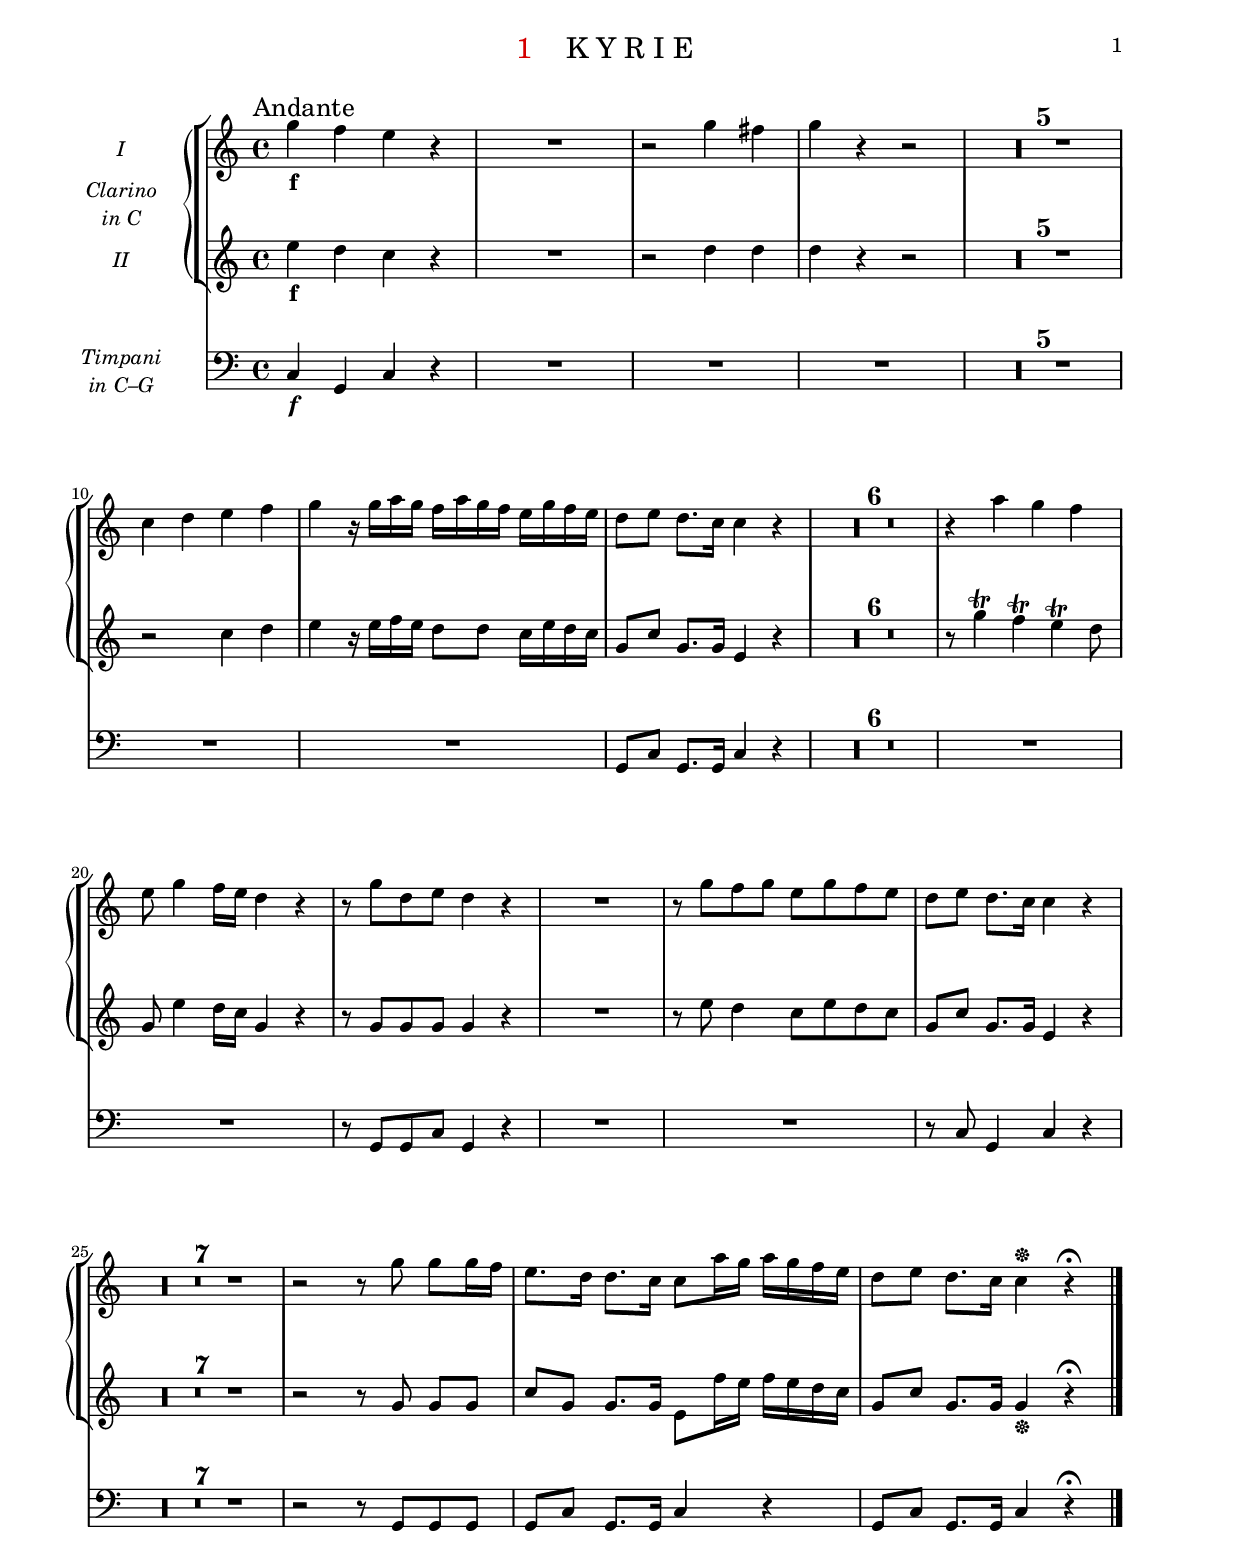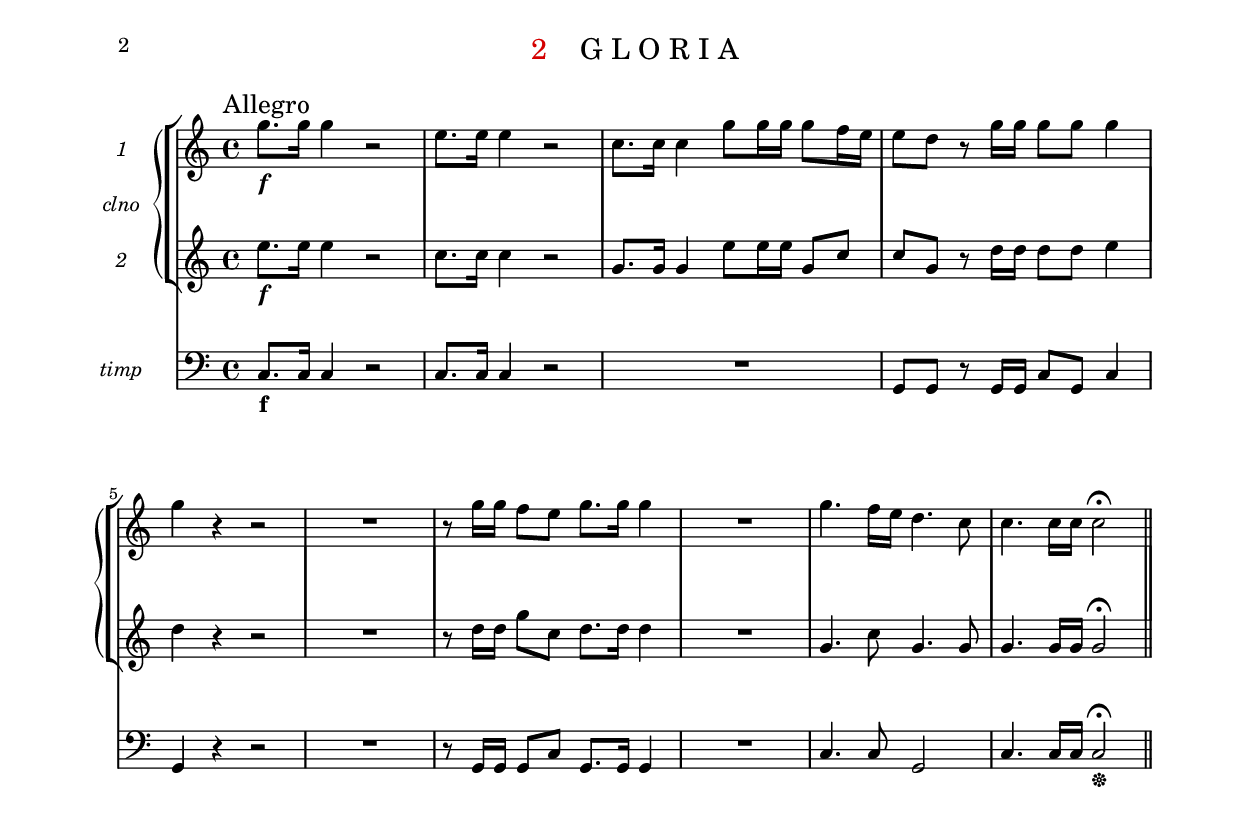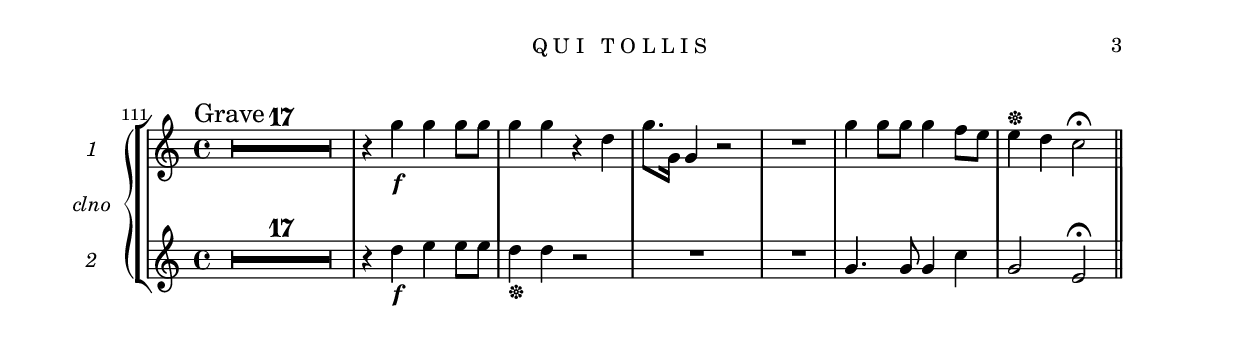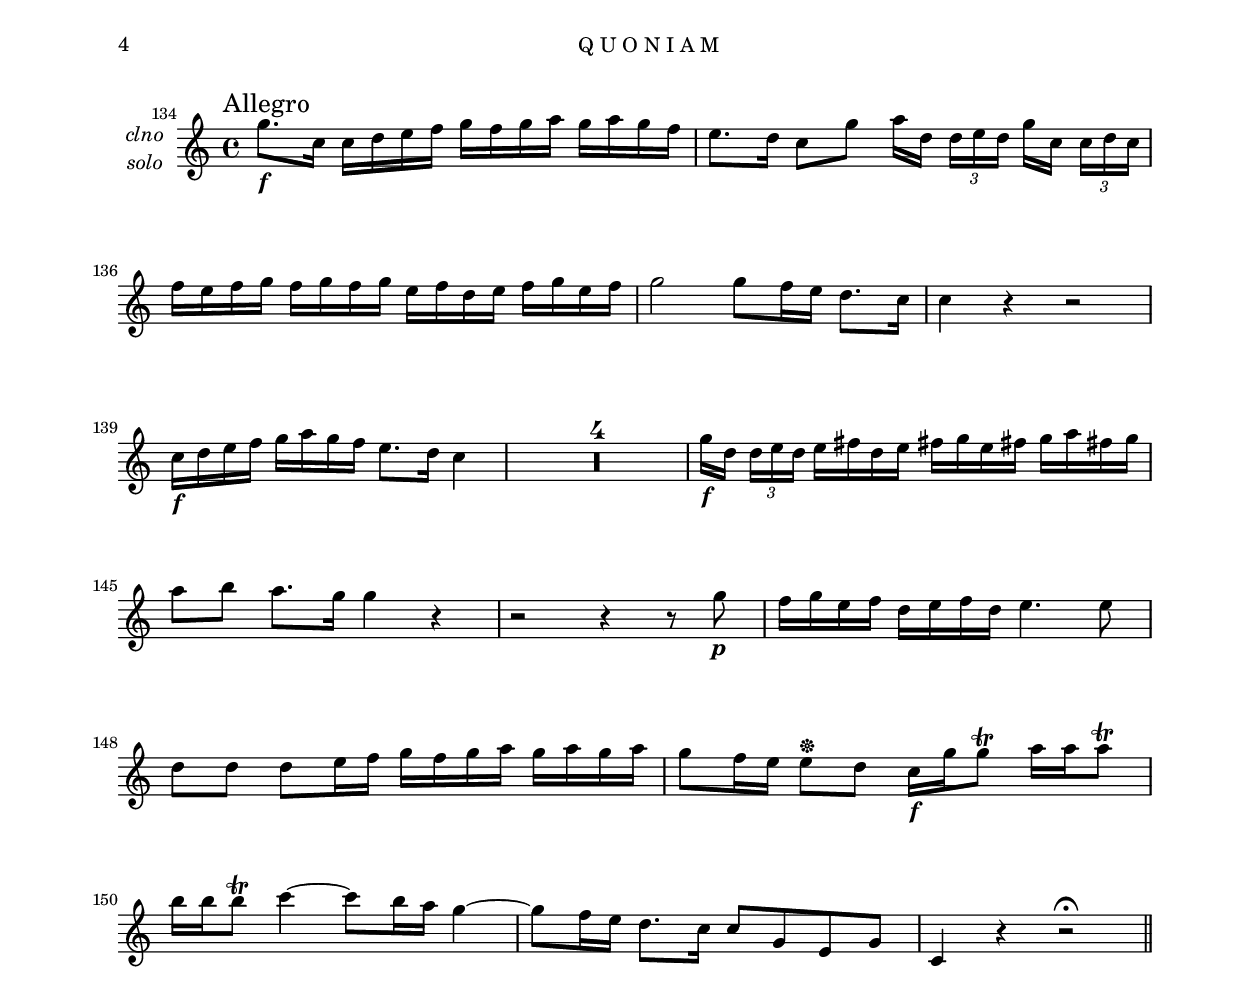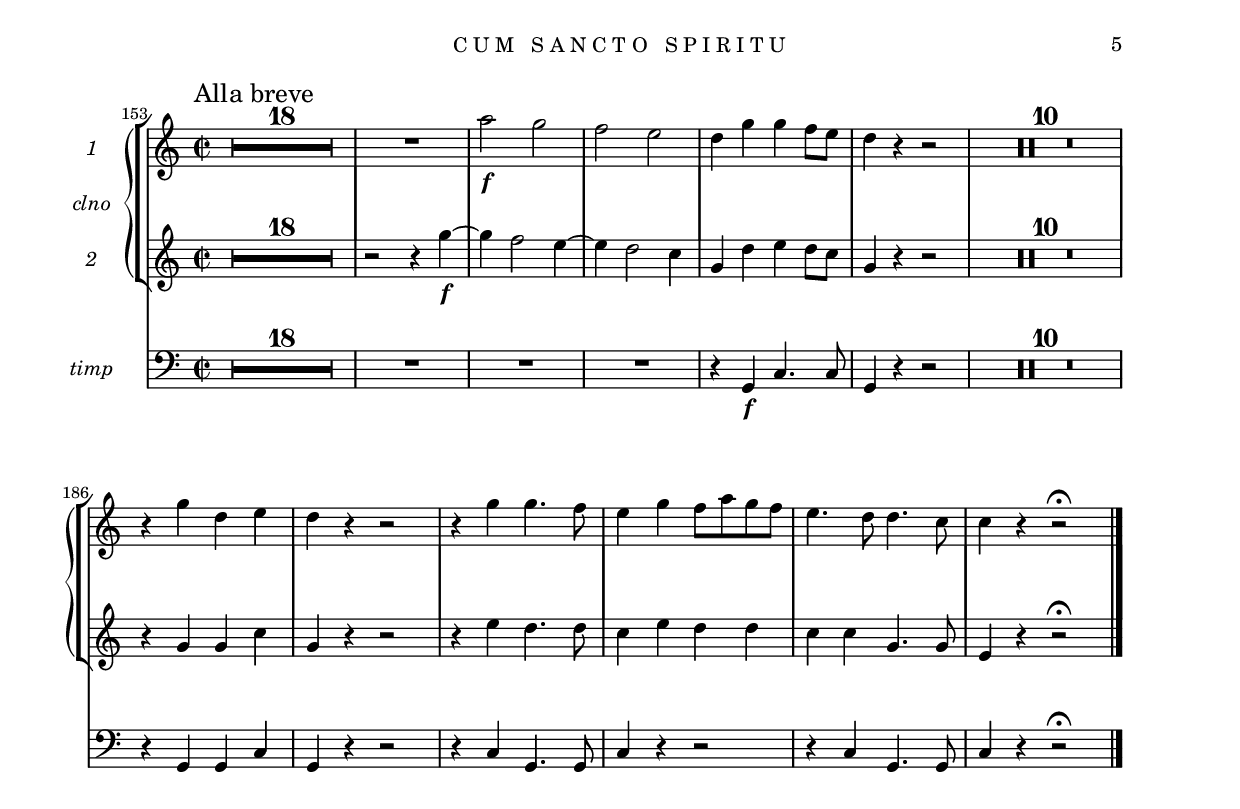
\version "2.22.0"

\include "../definitions.ly"

\paper {
	indent = 1\cm
	top-margin = 1.5\cm
	system-separator-markup = ##f
	system-system-spacing =
    #'((basic-distance . 17)
       (minimum-distance . 17)
       (padding . -100)
       (stretchability . 0))

	top-system-spacing =
    #'((basic-distance . 12)
       (minimum-distance . 12)
       (padding . -100)
       (stretchability . 0))

	top-markup-spacing =
    #'((basic-distance . 0)
       (minimum-distance . 0)
       (padding . -100)
       (stretchability . 0))

	markup-system-spacing =
    #'((basic-distance . 12)
       (minimum-distance . 12)
       (padding . -100)
       (stretchability . 0))

	last-bottom-spacing =
    #'((basic-distance . 0)
       (minimum-distance . 0)
       (padding . 0)
       (stretchability . 1.0e7))

	systems-per-page = #4
}

#(set-global-staff-size 17.82)

\layout {
	\context {
		\GrandStaff
		instrumentName = "clno"
		\override StaffGrouper.staffgroup-staff-spacing =
			#'((basic-distance . 12)
				(minimum-distance . 12)
				(padding . -100)
				(stretchability . 0))
		\override StaffGrouper.staff-staff-spacing =
			#'((basic-distance . 12)
				(minimum-distance . 12)
				(padding . -100)
				(stretchability . 0))

	}
	\context {
		\Staff
		instrumentName = "timp"
	}
}


\book {
	\bookpart {
		\header {
			number = "1"
			title = "K Y R I E"
		}
		\paper { indent = 2\cm }
		\score {
			<<
				\new StaffGroup <<
					\new GrandStaff <<
						\set GrandStaff.instrumentName = \markup { \center-column { "Clarino" "in C" } }
						\new Staff {
							\set Staff.instrumentName = "I"
							\KyrieClarinoI
						}
						\new Staff {
							\set Staff.instrumentName = "II"
							\KyrieClarinoII
						}
					>>
				>>
				\new Staff {
					\set Staff.instrumentName = \markup { \center-column { "Timpani" "in C–G" } }
					\KyrieTimpani
				}
			>>
		}
	}
	\bookpart {
		\header {
			number = "2"
			title = "G L O R I A"
		}
		\paper { systems-per-page = #2 }
		\score {
			<<
				\new StaffGroup <<
					\new GrandStaff <<
						\set GrandStaff.instrumentName = "clno"
						\new Staff {
							\set Staff.instrumentName = "1"
							\GloriaClarinoI
						}
						\new Staff {
							\set Staff.instrumentName = "2"
							\GloriaClarinoII
						}
					>>
				>>
				\new Staff { \GloriaTimpani }
			>>
		}
	}
	\bookpart {
		\header {
			subtitle = "Q U I   T O L L I S"
		}
		\paper { systems-per-page = #1 }
		\score {
			<<
				\new StaffGroup <<
					\new GrandStaff <<
						\set GrandStaff.instrumentName = "clno"
						\new Staff {
							\set Staff.instrumentName = "1"
							\QuiTollisClarinoI
						}
						\new Staff {
							\set Staff.instrumentName = "2"
							\QuiTollisClarinoII
						}
					>>
				>>
			>>
		}
	}
	\bookpart {
		\header {
			subtitle = "Q U O N I A M"
		}
		\paper { systems-per-page = #6 }
		\score {
			<<
				\new Staff {
					\set Staff.instrumentName = \markup \center-column { "clno" "solo" }
					\QuoniamClarinoI
				}
			>>
		}
	}
	\bookpart {
		\header {
			subtitle = "C U M   S A N C T O   S P I R I T U"
		}
		\paper { systems-per-page = #2 }
		\score {
			<<
				\new StaffGroup <<
					\new GrandStaff <<
						\set GrandStaff.instrumentName = "clno"
						\new Staff {
							\set Staff.instrumentName = "1"
							\CumSanctoClarinoI
						}
						\new Staff {
							\set Staff.instrumentName = "2"
							\CumSanctoClarinoII
						}
					>>
				>>
				\new Staff { \CumSanctoTimpani }
			>>
		}
	}
}
